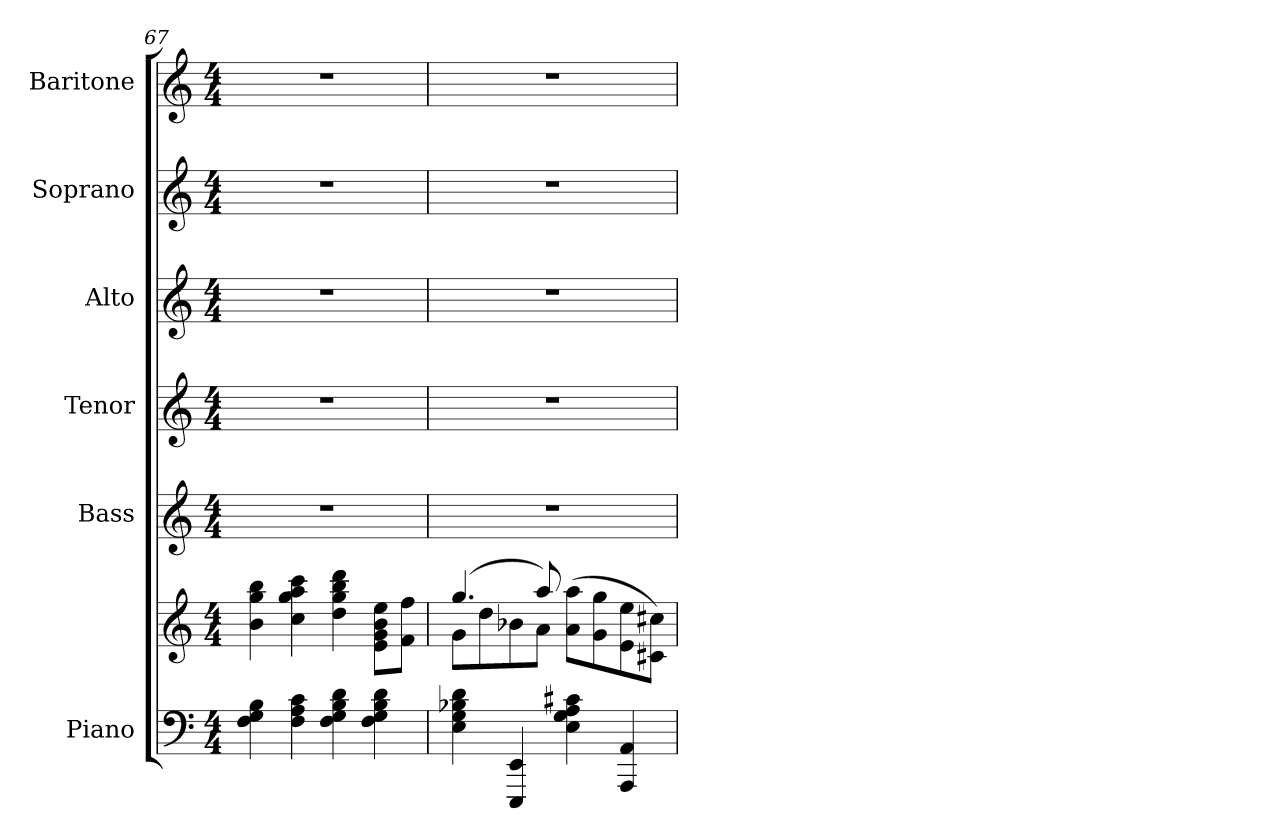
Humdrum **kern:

**kern	**kern	**kern	**kern	**kern	**kern	**kern
*part6	*part6	*part5	*part4	*part3	*part2	*part1
*staff7	*staff6	*staff5	*staff4	*staff3	*staff2	*staff1
*I"Piano	*	*I"Bass	*I"Tenor	*I"Alto	*I"Soprano	*I"Baritone
*	*	*I'B	*I'T	*I'A	*I'S	*
*clefF4	*clefG2	*clefG2	*clefG2	*clefG2	*clefG2	*clefG2
*k[]	*k[]	*k[]	*k[]	*k[]	*k[]	*k[]
*M4/4	*M4/4	*M4/4	*M4/4	*M4/4	*M4/4	*M4/4
=67	=67	=67	=67	=67	=67	=67
*^	*^	*	*	*	*	*
4F\ 4G\ 4B\	2ryy	4b\ 4gg\ 4bb\	1ryy	1r	1r	1r	1r	1r
4F\ 4A\ 4c\	.	4cc\ 4gg\ 4aa\ 4ccc\	.	.	.	.	.	.
4F\ 4G\ 4B\ 4d\	2ryy	4dd\ 4gg\ 4bb\ 4ddd\	.	.	.	.	.	.
4F\ 4G\ 4B\ 4d\	.	8e\ 8g\ 8b\ 8ee\L	.	.	.	.	.	.
.	.	8f\ 8ff\J	.	.	.	.	.	.
=68	=68	=68	=68	=68	=68	=68	=68	=68
4E\ 4G\ 4B-X\ 4d\	2ryy	(>4.gg/	8g\L	1r	1r	1r	1r	1r
.	.	.	8dd\	.	.	.	.	.
4EEE/ 4EE/	.	.	8b-X\	.	.	.	.	.
.	.	8aa/)	8a\J	.	.	.	.	.
4E\ 4G\ 4A\ 4c#X\	2ryy	(>8a\ 8aa\L	2ryy	.	.	.	.	.
.	.	8g\ 8gg\	.	.	.	.	.	.
4AAA/ 4AA/	.	8e\ 8ee\	.	.	.	.	.	.
.	.	8c#X\ 8cc#X\J)	.	.	.	.	.	.
*v	*v	*	*	*	*	*	*	*
*	*v	*v	*	*	*	*	*
=	=	=	=	=	=	=
*-	*-	*-	*-	*-	*-	*-
